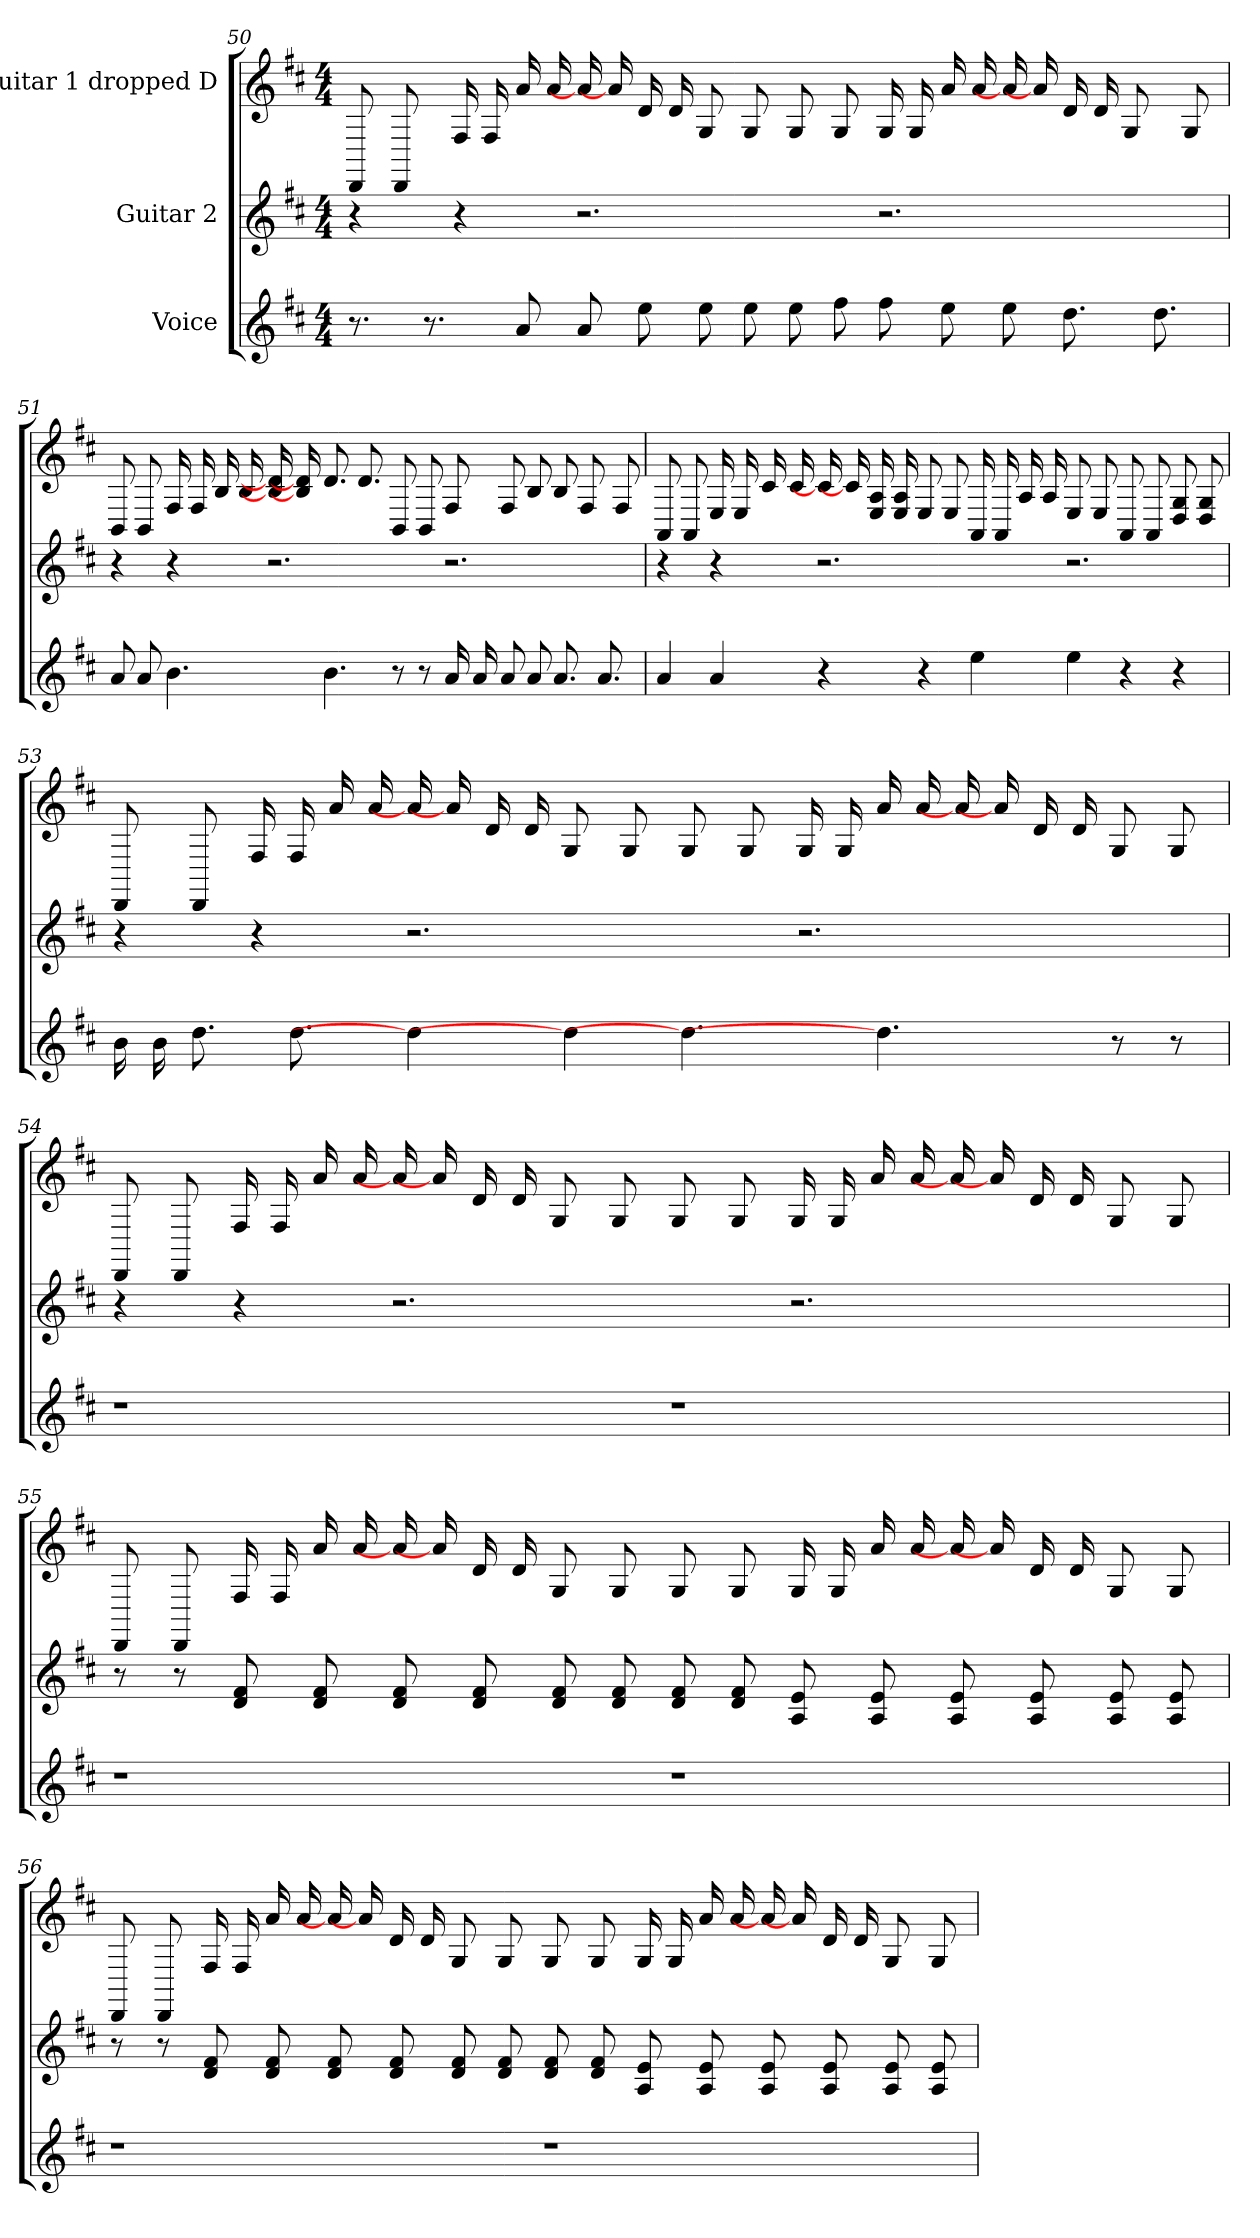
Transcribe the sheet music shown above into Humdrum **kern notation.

**kern	**kern	**kern
*part3	*part2	*part1
*staff3	*staff2	*staff1
*I"Voice	*I"Guitar 2	*I"Guitar 1 dropped D
*	*	*
*ITrd8c14	*	*
*k[f#c#]	*k[f#c#]	*k[f#c#]
*M4/4	*M4/4	*M4/4
=50	=50	=50
8.r	4r	8DD
.	.	8DD
8.r	.	.
.	4r	16F#
.	.	16F#
8A	.	16a
.	.	16a
8A	2.r	16a]
.	.	16a]
8e	.	16d
.	.	16d
8e	.	8G
8e	.	8G
8e	.	8G
8f#	.	8G
8f#	2.r	16G
.	.	16G
8e	.	16a
.	.	16a
8e	.	16a]
.	.	16a]
8.d	.	16d
.	.	16d
.	.	8G
8.d	.	.
.	.	8G
=51	=51	=51
8A	4r	8BB
8A	.	8BB
4.B	4r	16F#
.	.	16F#
.	.	16B
.	.	16B
.	2.r	16d] 16B]
.	.	16d] 16B]
4.B	.	8.d
.	.	8.d
8r	.	8BB
8r	.	8BB
16A	2.r	8F#
16A	.	.
8A	.	8F#
8A	.	8B
8.A	.	8B
.	.	8F#
8.A	.	.
.	.	8F#
=52	=52	=52
4A	4r	8AA
.	.	8AA
4A	4r	16E
.	.	16E
.	.	16c#
.	.	16c#
4r	2.r	16c#]
.	.	16c#]
.	.	16A 16E
.	.	16A 16E
4r	.	8E
.	.	8E
4e	.	16AA
.	.	16AA
.	.	16A
.	.	16A
4e	2.r	8E
.	.	8E
4r	.	8AA
.	.	8AA
4r	.	8G 8D
.	.	8G 8D
=53	=53	=53
16B	4r	8DD
16B	.	.
8.d	.	8DD
.	4r	16F#
8.d	.	16F#
.	.	16a
.	.	16a
4d]	2.r	16a]
.	.	16a]
.	.	16d
.	.	16d
4d]	.	8G
.	.	8G
4.d]	.	8G
.	.	8G
.	2.r	16G
.	.	16G
4.d]	.	16a
.	.	16a
.	.	16a]
.	.	16a]
.	.	16d
.	.	16d
8r	.	8G
8r	.	8G
=54	=54	=54
1r	4r	8DD
.	.	8DD
.	4r	16F#
.	.	16F#
.	.	16a
.	.	16a
.	2.r	16a]
.	.	16a]
.	.	16d
.	.	16d
.	.	8G
.	.	8G
1r	.	8G
.	.	8G
.	2.r	16G
.	.	16G
.	.	16a
.	.	16a
.	.	16a]
.	.	16a]
.	.	16d
.	.	16d
.	.	8G
.	.	8G
=55	=55	=55
1r	8r	8DD
.	8r	8DD
.	8f# 8d	16F#
.	.	16F#
.	8f# 8d	16a
.	.	16a
.	8f# 8d	16a]
.	.	16a]
.	8f# 8d	16d
.	.	16d
.	8f# 8d	8G
.	8f# 8d	8G
1r	8f# 8d	8G
.	8f# 8d	8G
.	8e 8A	16G
.	.	16G
.	8e 8A	16a
.	.	16a
.	8e 8A	16a]
.	.	16a]
.	8e 8A	16d
.	.	16d
.	8e 8A	8G
.	8e 8A	8G
=56	=56	=56
1r	8r	8DD
.	8r	8DD
.	8f# 8d	16F#
.	.	16F#
.	8f# 8d	16a
.	.	16a
.	8f# 8d	16a]
.	.	16a]
.	8f# 8d	16d
.	.	16d
.	8f# 8d	8G
.	8f# 8d	8G
1r	8f# 8d	8G
.	8f# 8d	8G
.	8e 8A	16G
.	.	16G
.	8e 8A	16a
.	.	16a
.	8e 8A	16a]
.	.	16a]
.	8e 8A	16d
.	.	16d
.	8e 8A	8G
.	8e 8A	8G
=	=	=
*-	*-	*-
